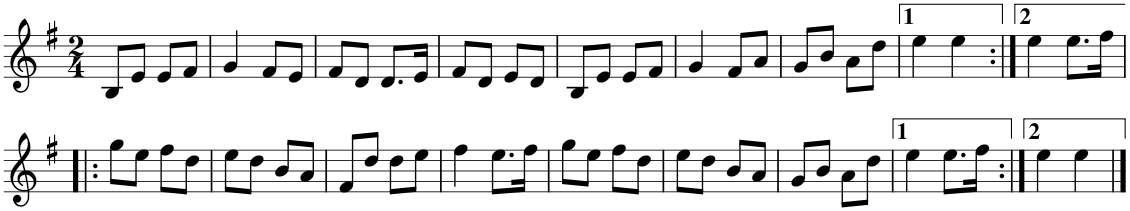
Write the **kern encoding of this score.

**kern
*part1
*staff1
*I"Piano
*I'Pno
*clefG2
*k[f#]
*e:
*M2/4
=1
8B/L
8e/J
8e/L
8f#/J
=2
4g/
8f#/L
8e/J
=3
8f#/L
8d/J
8.d/L
16e/Jk
=4
8f#/L
8d/J
8e/L
8d/J
=5
8B/L
8e/J
8e/L
8f#/J
=6
4g/
8f#/L
8a/J
=7
8g/L
8b/J
8a\L
8dd\J
=8
4ee\
4ee\
=9:|!
4ee\
8.ee\L
16ff#\Jk
!!LO:LB:g=z
=10!|:
8gg\L
8ee\J
8ff#\L
8dd\J
=11
8ee\L
8dd\J
8b/L
8a/J
=12
8f#/L
8dd/J
8dd\L
8ee\J
=13
4ff#\
8.ee\L
16ff#\Jk
=14
8gg\L
8ee\J
8ff#\L
8dd\J
=15
8ee\L
8dd\J
8b/L
8a/J
=16
8g/L
8b/J
8a\L
8dd\J
=17
4ee\
8.ee\L
16ff#\Jk
=18:|!
4ee\
4ee\
==
*-
